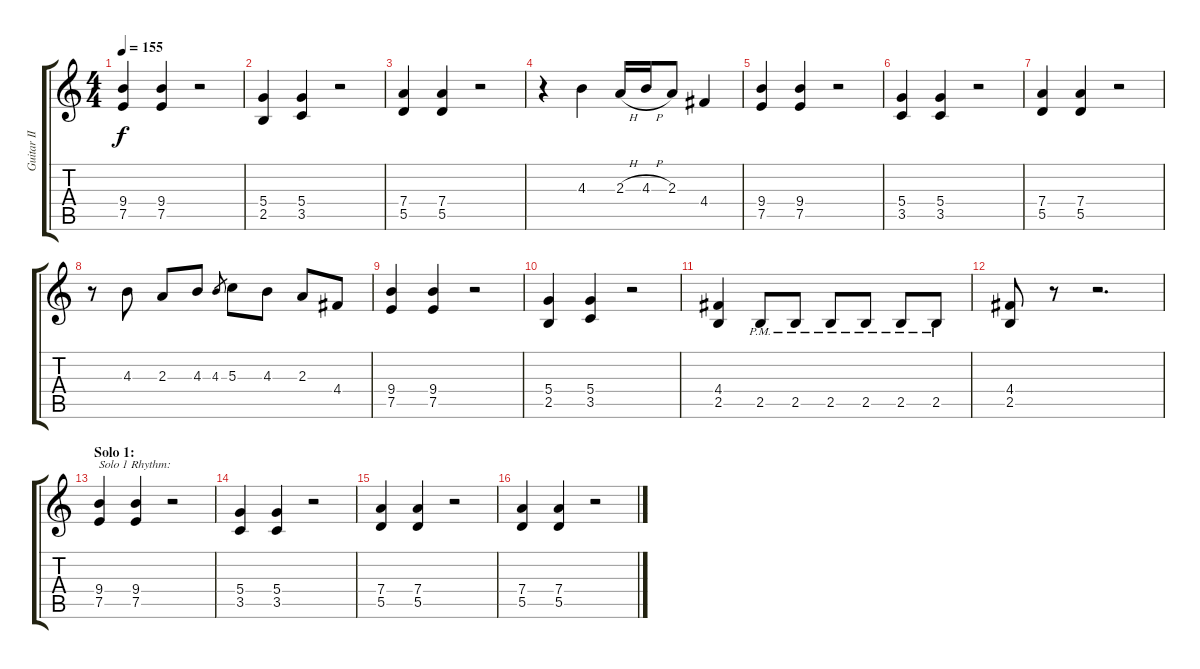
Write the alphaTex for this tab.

\track ("Guitar II" "Guitar II") {instrument distortionguitar}
\staff {score tabs}
\tuning (E4 B3 G3 D3 A2 E2) {hide}
\ts (4 4)
\tempo 155
\clef g2
\ks c
(9.4 7.5).4{dy f} (9.4 7.5).4 r.2 |
(5.4 2.5).4 (5.4 3.5).4 r.2 |
(7.4 5.5).4 (7.4 5.5).4 r.2 |
r.4 4.3.4 2.3{h}.16 4.3{h}.16 2.3.8 4.4.4 |
(9.4 7.5).4 (9.4 7.5).4 r.2 |
(5.4 3.5).4 (5.4 3.5).4 r.2 |
(7.4 5.5).4 (7.4 5.5).4 r.2 |
r.8 4.3.8 2.3.8 4.3.8 4.3.8{gr} 5.3.8 4.3.8 2.3.8 4.4.8 |
(9.4 7.5).4 (9.4 7.5).4 r.2 |
(5.4 2.5).4 (5.4 3.5).4 r.2 |
(4.4 2.5).4 2.5{pm}.8 2.5{pm}.8 2.5{pm}.8 2.5{pm}.8 2.5{pm}.8 2.5{pm}.8 |
(4.4 2.5).8 r.8 r.2{d} |
\section ("" "Solo 1:")
(9.4 7.5).4{txt "Solo 1 Rhythm:"} (9.4 7.5).4 r.2 |
(5.4 3.5).4 (5.4 3.5).4 r.2 |
(7.4 5.5).4 (7.4 5.5).4 r.2 |
(7.4 5.5).4 (7.4 5.5).4 r.2
